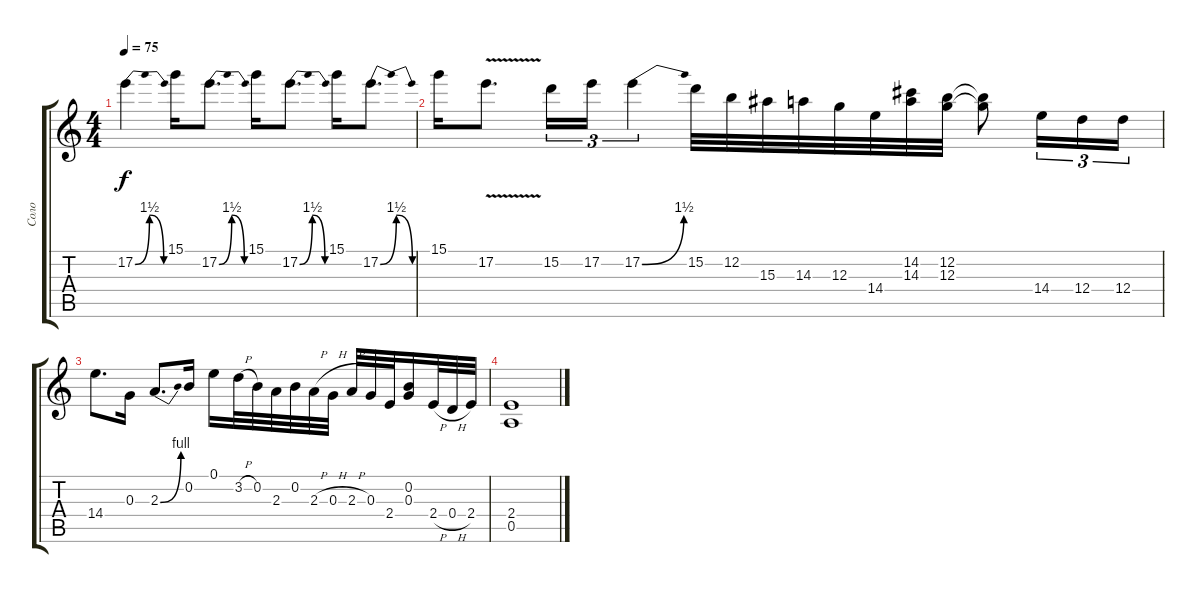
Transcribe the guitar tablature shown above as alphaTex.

\track ("Соло" "Соло") {instrument electricguitarclean}
\staff {score tabs}
\tuning (E4 B3 G3 D3 A2 E2) {hide}
\ts (4 4)
\tempo 75
\clef g2
\ks c
17.2{be (bendrelease 0 0 15 6 44 6 60 0)}.4{dy f volume 0} 15.1.16 17.2{be (bendrelease 0 0 15 6 45 6 60 0)}.8{d} 15.1.16 17.2{be (bendrelease 0 0 15 6 45 6 60 0)}.8{d} 15.1.16 17.2{be (bendrelease 0 0 15 6 45 6 60 0)}.8{d} |
15.1.16 17.2{v}.8{d} 15.2.16{tu (3 2)} 17.2.16{tu (3 2)} 17.2{be (bend 0 0 60 6)}.4{tu (3 2)} 15.2.32 12.2.32 15.3.32 14.3.32 12.3.32 14.4.32 (14.2 14.3).32 (12.2 12.3).32 (12.2{t} 12.3{t}).8 14.4.16{tu (3 2)} 12.4.16{tu (3 2)} 12.4.16{tu (3 2)} |
14.4.8{d} 0.3.16 2.3{be (bend 0 0 60 4)}.8{d} 0.2.16 0.1.16 3.2{h}.32 0.2.32 2.3.32 0.2.32 2.3{h}.32 0.3{h}.32 2.3{h}.32 0.3.32 2.4.32 (0.2 0.3).16 2.4{h}.32 0.4{h}.32 2.4.32 |
(2.4 0.5).1
